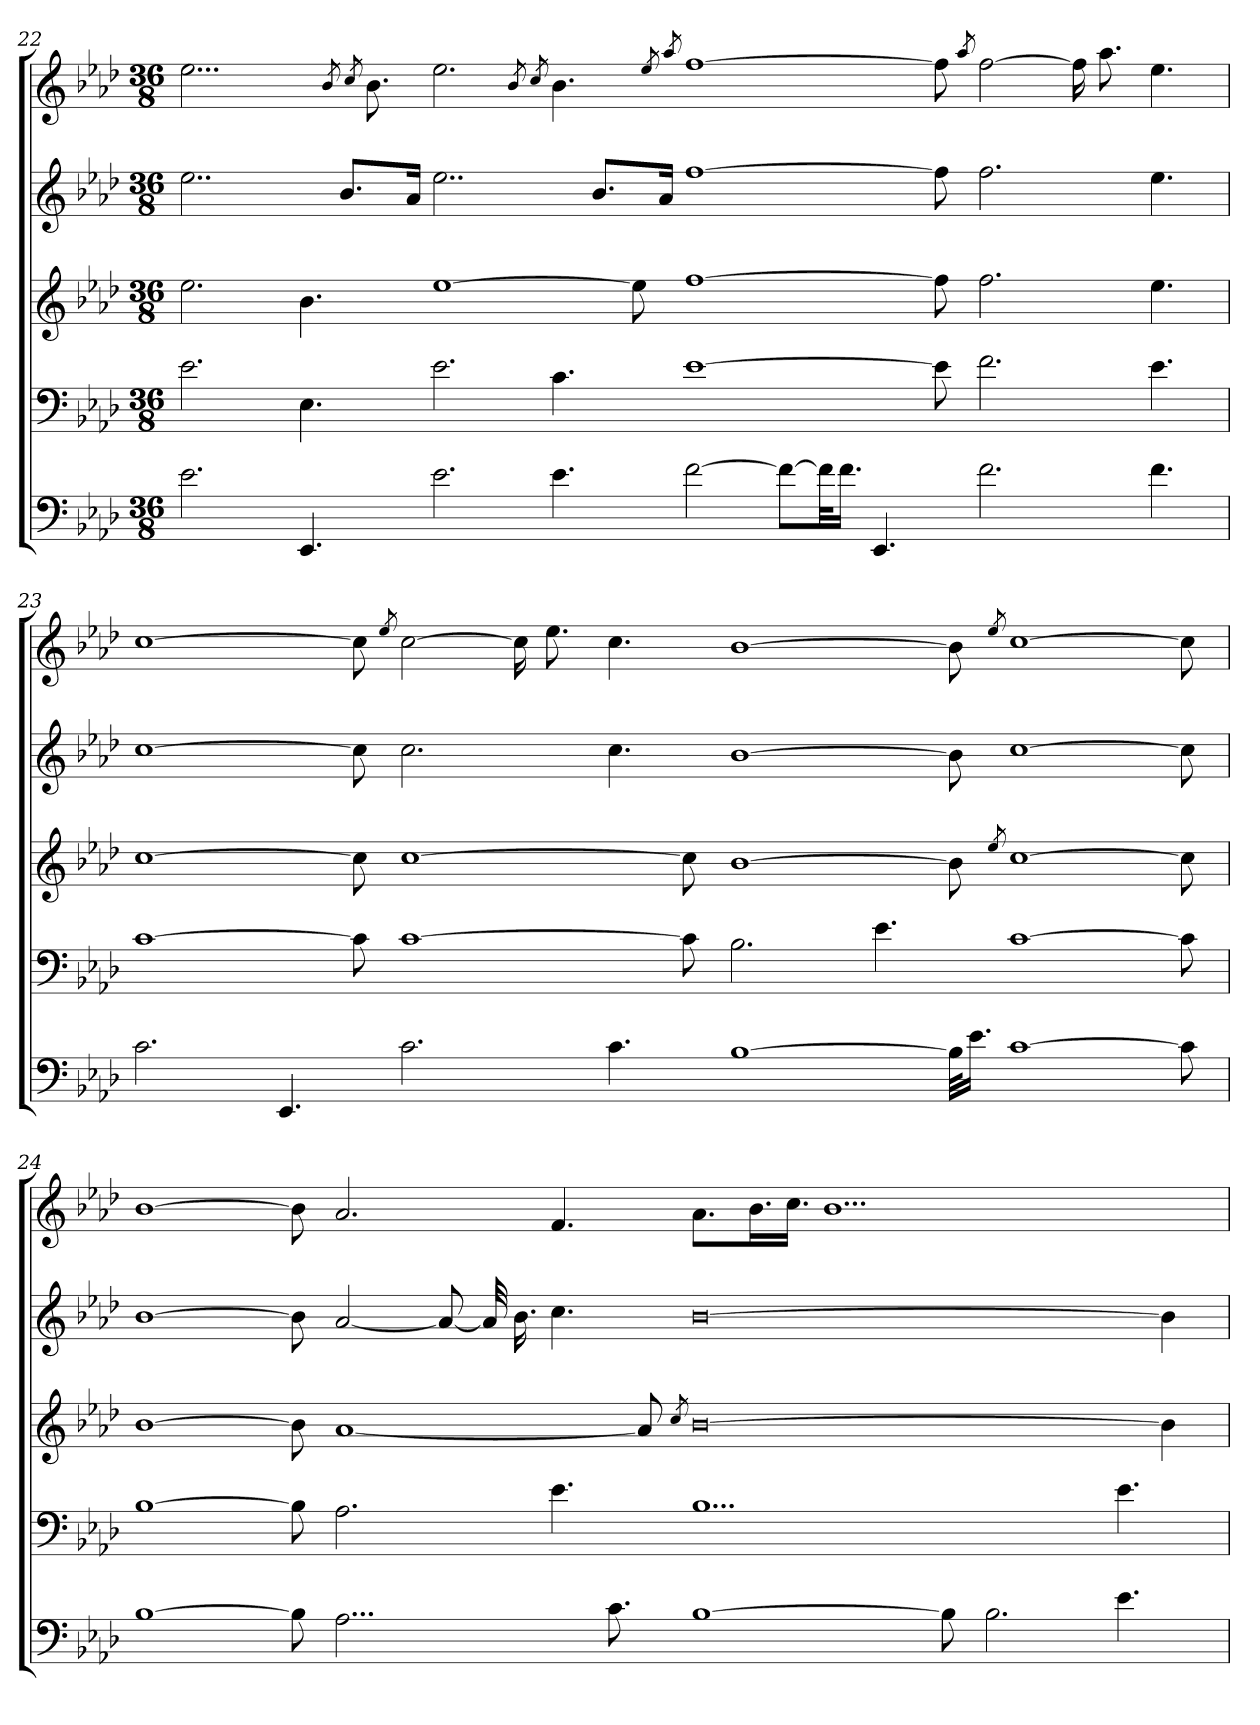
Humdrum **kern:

**kern	**kern	**kern	**kern	**kern
*part5	*part4	*part3	*part2	*part1
*staff5	*staff4	*staff3	*staff2	*staff1
*clefF4	*clefF4	*clefG2	*clefG2	*clefG2
*k[b-e-a-d-]	*k[b-e-a-d-]	*k[b-e-a-d-]	*k[b-e-a-d-]	*k[b-e-a-d-]
*M36/8	*M36/8	*M36/8	*M36/8	*M36/8
=22	=22	=22	=22	=22
2.e-	2.e-	2.ee-	2..ee-	2...ee-
4.EE-	4.E-	4.b-	.	.
.	.	.	8.b-/L	.
.	.	.	.	8qb-
.	.	.	.	8qcc
.	.	.	.	8.b-
.	.	.	16a-/Jk	.
2.e-	2.e-	[1ee-	2..ee-	2.ee-
.	.	.	.	8qb-
.	.	.	.	8qcc
4.e-	4.c	.	.	4.b-
.	.	.	8.b-/L	.
.	.	8ee-]	.	.
.	.	.	16a-/Jk	.
.	.	.	.	8qee-
.	.	.	.	8qaa-
[2f	[1e-	[1ff	[1ff	[1ff
8f\L_	.	.	.	.
32f\KL]	.	.	.	.
16.f\JJ	.	.	.	.
4.EE-	.	.	.	.
.	8e-]	8ff]	8ff]	8ff]
.	.	.	.	8qaa-
2.f	2.f	2.ff	2.ff	[2ff
.	.	.	.	16ff]
.	.	.	.	8.aa-
4.f	4.e-	4.ee-	4.ee-	4.ee-
=23	=23	=23	=23	=23
2.c	[1c	[1cc	[1cc	[1cc
4.EE-	.	.	.	.
.	8c]	8cc]	8cc]	8cc]
.	.	.	.	8qee-
2.c	[1c	[1cc	2.cc	[2cc
.	.	.	.	16cc]
.	.	.	.	8.ee-
4.c	.	.	4.cc	4.cc
.	8c]	8cc]	.	.
[1B-	2.B-	[1b-	[1b-	[1b-
.	4.e-	.	.	.
32B-\KLL]	.	8b-]	8b-]	8b-]
16.e-\JJ	.	.	.	.
.	.	8qee-	.	8qee-
[1c	[1c	[1cc	[1cc	[1cc
8c]	8c]	8cc]	8cc]	8cc]
=24	=24	=24	=24	=24
[1B-	[1B-	[1b-	[1b-	[1b-
8B-]	8B-]	8b-]	8b-]	8b-]
2...A-	2.A-	[1a-	[2a-	2.a-
.	.	.	8a-_	.
.	.	.	32a-]	.
.	.	.	16.b-	.
.	4.e-	.	4.cc	4.f
8.c	.	.	.	.
.	.	8a-]	.	.
.	.	8qcc	.	.
[1B-	1...B-	[0b-	[0b-	8.a-\L
.	.	.	.	16.b-\L
.	.	.	.	16.cc\JJ
.	.	.	.	1...b-
8B-]	.	.	.	.
2.B-	.	.	.	.
4.e-	4.e-	.	.	.
.	.	4b-]	4b-]	.
=	=	=	=	=
*-	*-	*-	*-	*-
